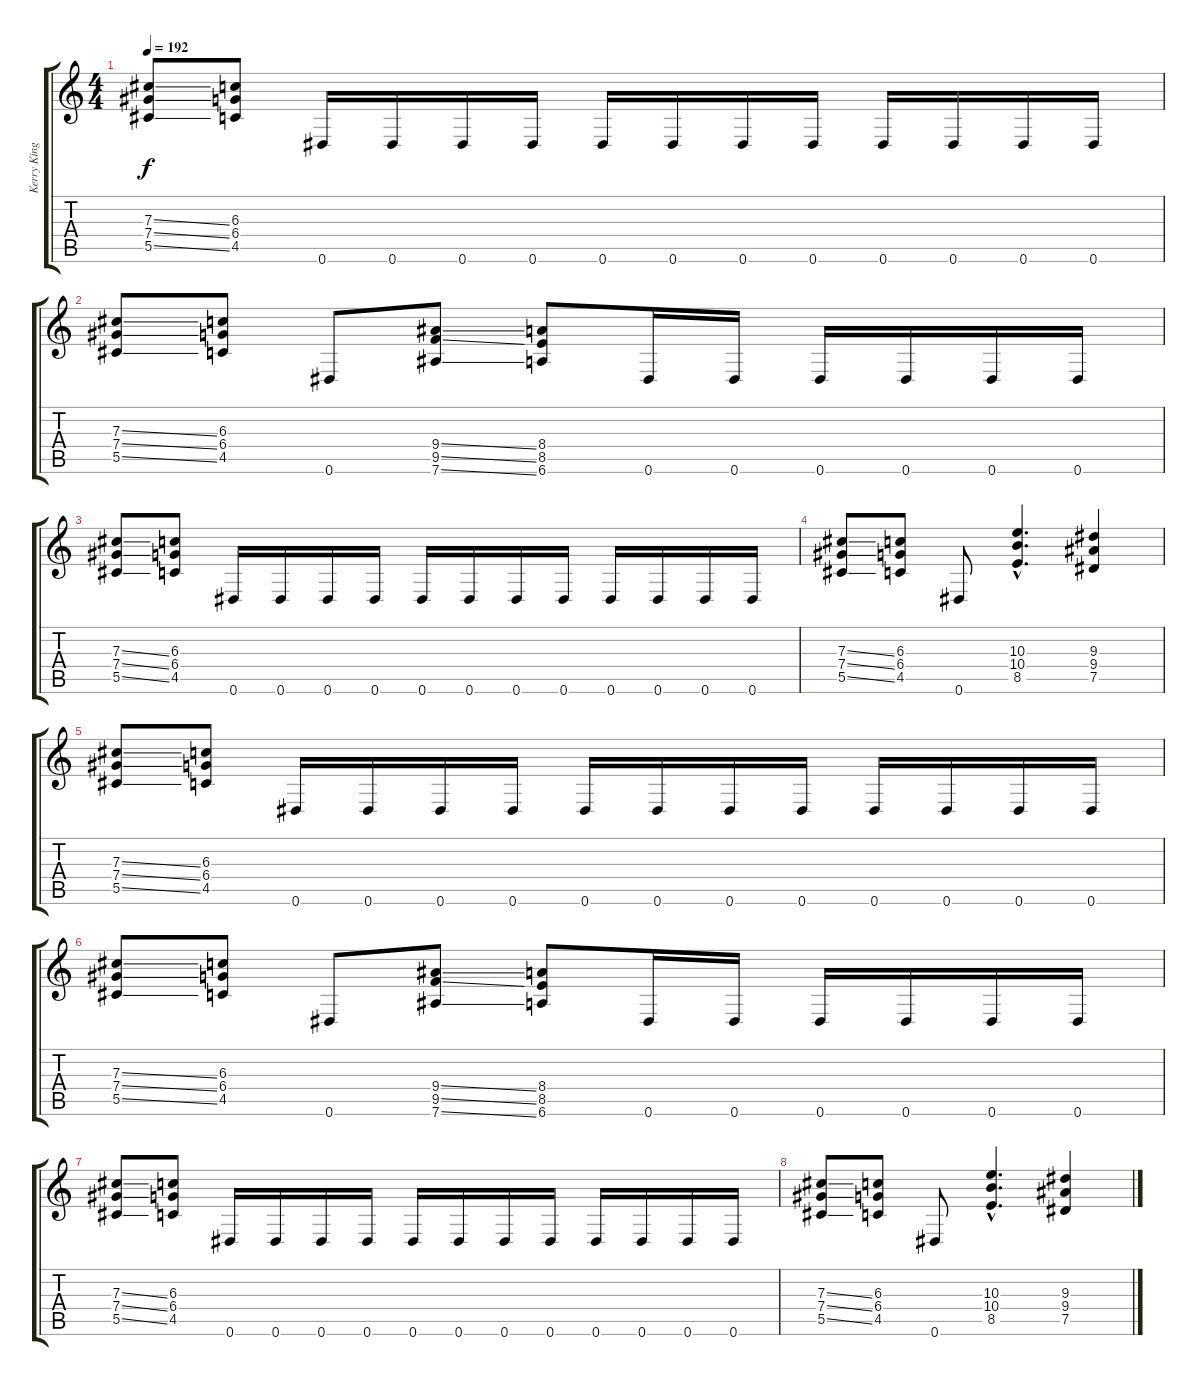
\track ("Kerry King" "Kerry King") {instrument distortionguitar}
\staff {score tabs}
\tuning (Eb4 Bb3 Gb3 Db3 Ab2 Eb2) {hide}
\ts (4 4)
\tempo 192
\clef g2
\ks c
(7.3{ss} 7.4{ss} 5.5{ss}).8{dy f} (6.3 6.4 4.5).8 0.6.16 0.6.16 0.6.16 0.6.16 0.6.16 0.6.16 0.6.16 0.6.16 0.6.16 0.6.16 0.6.16 0.6.16 |
(7.3{ss} 7.4{ss} 5.5{ss}).8 (6.3 6.4 4.5).8 0.6.8 (9.4{ss} 9.5{ss} 7.6{ss}).8 (8.4 8.5 6.6).8 0.6.16 0.6.16 0.6.16 0.6.16 0.6.16 0.6.16 |
(7.3{ss} 7.4{ss} 5.5{ss}).8 (6.3 6.4 4.5).8 0.6.16 0.6.16 0.6.16 0.6.16 0.6.16 0.6.16 0.6.16 0.6.16 0.6.16 0.6.16 0.6.16 0.6.16 |
(7.3{ss} 7.4{ss} 5.5{ss}).8 (6.3 6.4 4.5).8 0.6.8 (10.3{hac} 10.4{hac} 8.5{hac}).4{d} (9.3 9.4 7.5).4 |
(7.3{ss} 7.4{ss} 5.5{ss}).8 (6.3 6.4 4.5).8 0.6.16 0.6.16 0.6.16 0.6.16 0.6.16 0.6.16 0.6.16 0.6.16 0.6.16 0.6.16 0.6.16 0.6.16 |
(7.3{ss} 7.4{ss} 5.5{ss}).8 (6.3 6.4 4.5).8 0.6.8 (9.4{ss} 9.5{ss} 7.6{ss}).8 (8.4 8.5 6.6).8 0.6.16 0.6.16 0.6.16 0.6.16 0.6.16 0.6.16 |
(7.3{ss} 7.4{ss} 5.5{ss}).8 (6.3 6.4 4.5).8 0.6.16 0.6.16 0.6.16 0.6.16 0.6.16 0.6.16 0.6.16 0.6.16 0.6.16 0.6.16 0.6.16 0.6.16 |
(7.3{ss} 7.4{ss} 5.5{ss}).8 (6.3 6.4 4.5).8 0.6.8 (10.3{hac} 10.4{hac} 8.5{hac}).4{d} (9.3 9.4 7.5).4
